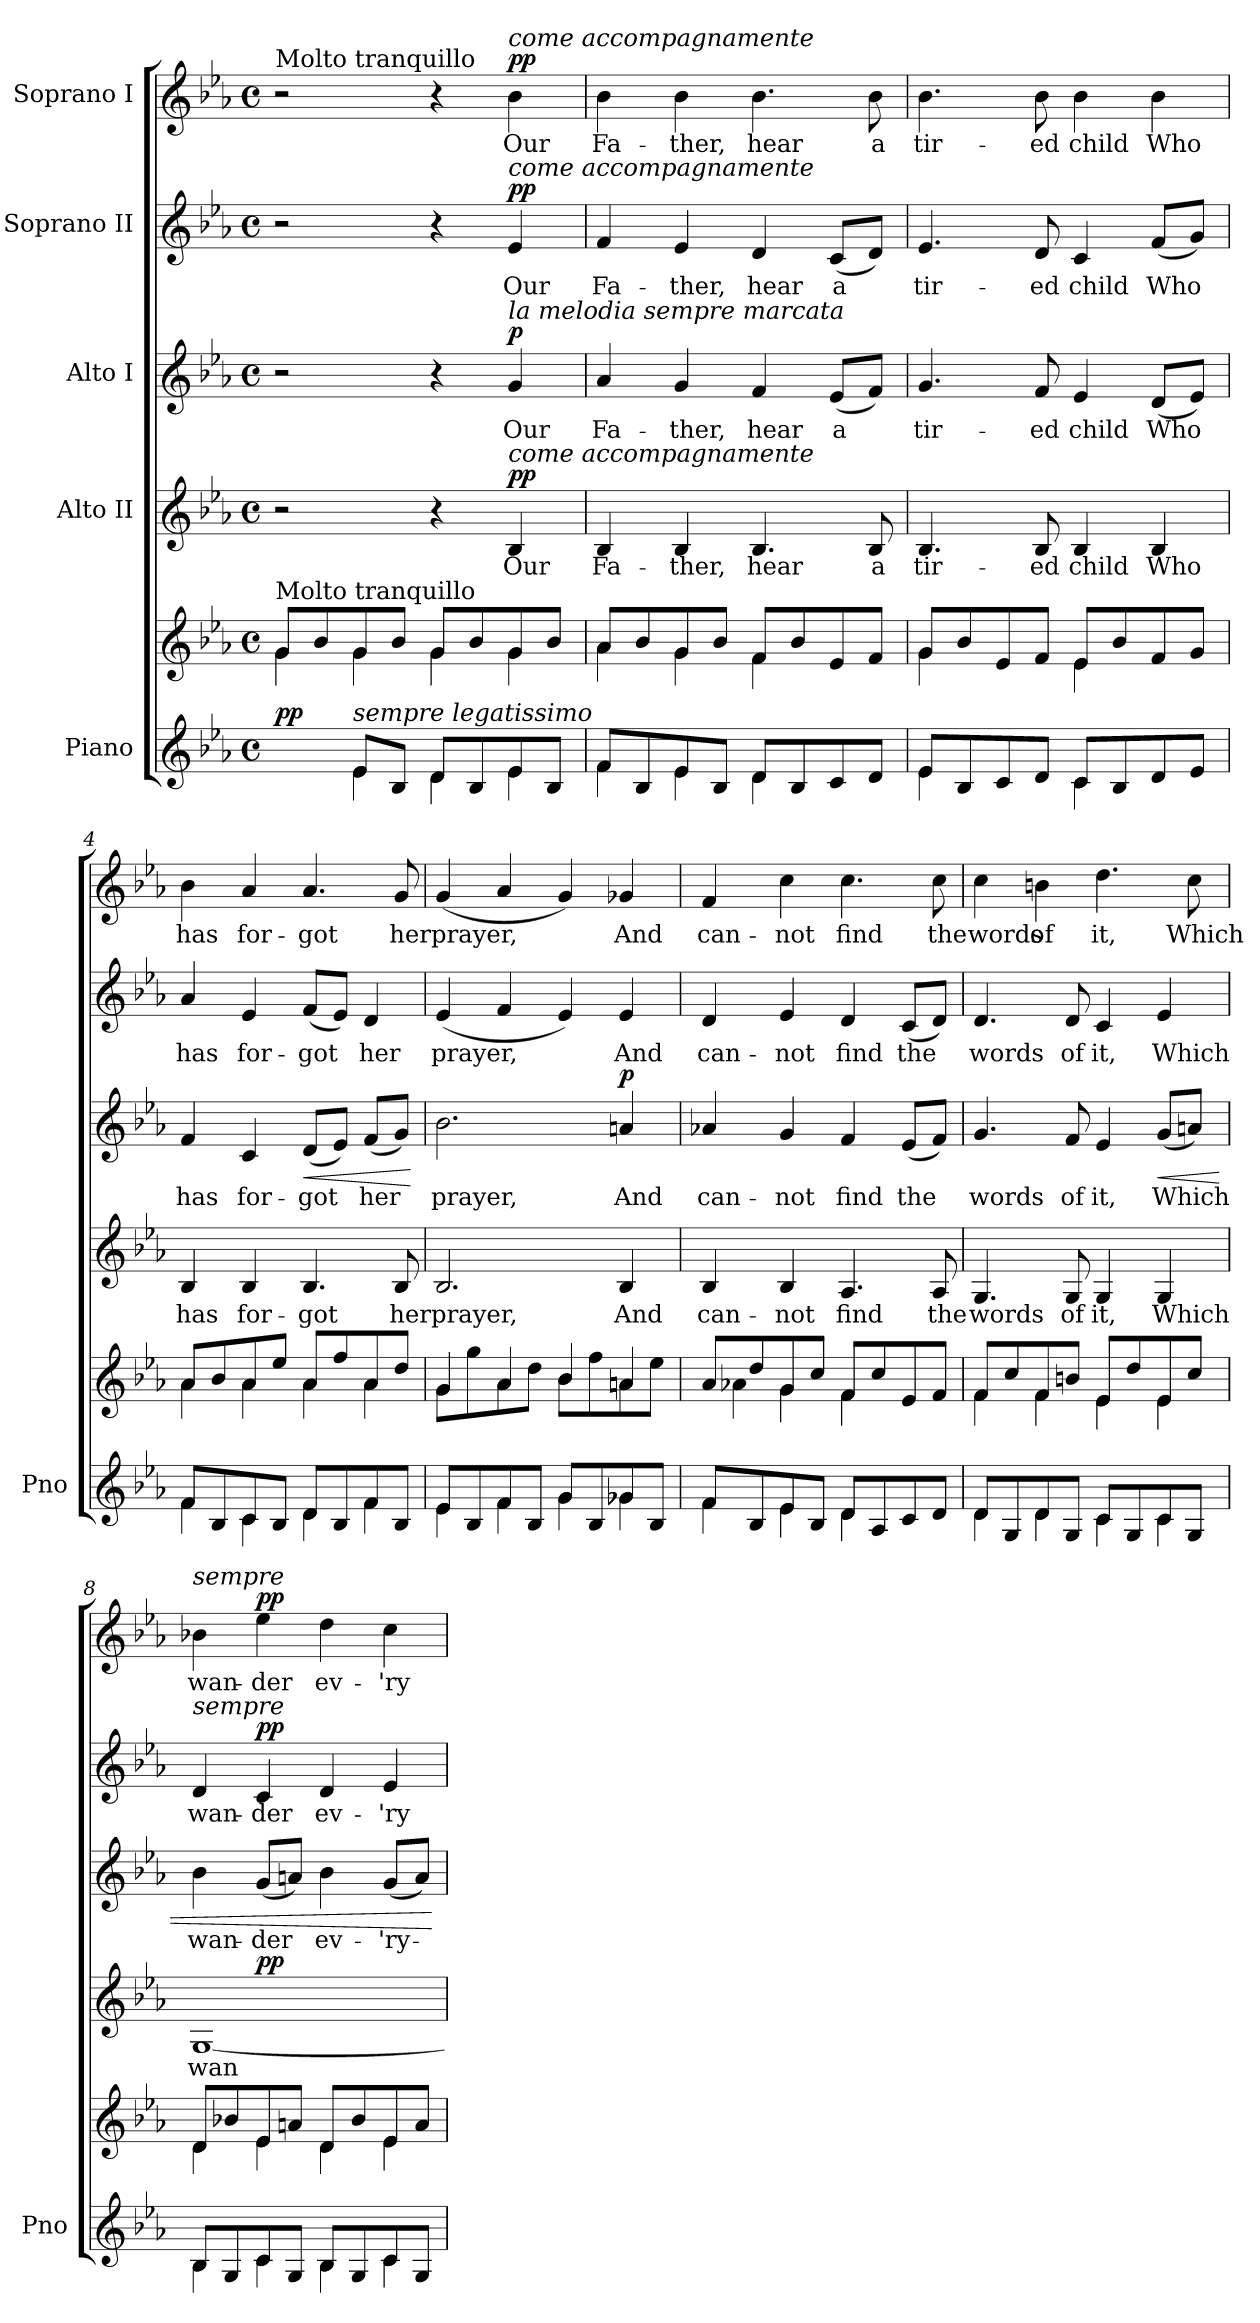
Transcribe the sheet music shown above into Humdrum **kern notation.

**kern	**kern	**dynam	**kern	**text	**dynam	**kern	**text	**dynam	**kern	**text	**dynam	**kern	**text	**dynam
*part5	*part5	*part5	*part4	*part4	*part4	*part3	*part3	*part3	*part2	*part2	*part2	*part1	*part1	*part1
*staff6	*staff5	*staff5/6	*staff4	*staff4	*staff4	*staff3	*staff3	*staff3	*staff2	*staff2	*staff2	*staff1	*staff1	*staff1
*I"Piano	*	*	*I"Alto II	*	*	*I"Alto I	*	*	*I"Soprano II	*	*	*I"Soprano I	*	*
*I'Pno	*	*	*	*	*	*	*	*	*	*	*	*	*	*
*clefG2	*clefG2	*	*clefG2	*	*	*clefG2	*	*	*clefG2	*	*	*clefG2	*	*
*k[b-e-a-]	*k[b-e-a-]	*	*k[b-e-a-]	*	*	*k[b-e-a-]	*	*	*k[b-e-a-]	*	*	*k[b-e-a-]	*	*
*E-:	*E-:	*	*E-:	*	*	*E-:	*	*	*E-:	*	*	*E-:	*	*
*M4/4	*M4/4	*	*M4/4	*	*	*M4/4	*	*	*M4/4	*	*	*M4/4	*	*
*met(c)	*met(c)	*	*met(c)	*	*	*met(c)	*	*	*met(c)	*	*	*met(c)	*	*
=1	=1	=1	=1	=1	=1	=1	=1	=1	=1	=1	=1	=1	=1	=1
*^	*^	*	*	*	*	*	*	*	*	*	*	*	*	*
!	!	!	!	!	!	!	!	!	!	!	!	!	!	!LO:TX:a:t=Molto tranquillo	!	!
!	!	!LO:TX:a:t=Molto tranquillo	!	!	!	!	!	!	!	!	!	!	!	!	!	!
!	!	!	!	!LO:DY:a=2	!	!	!	!	!	!	!	!	!	!	!	!
4ryy	4ryy	8g/L	4g\	pp	2r	.	.	2r	.	.	2r	.	.	2r	.	.
.	.	8b-/	.	.	.	.	.	.	.	.	.	.	.	.	.	.
!LO:TX:a:i:t=sempre legatissimo	!	!	!	!	!	!	!	!	!	!	!	!	!	!	!	!
8e-/L	4e-\	8g/	4g\	.	.	.	.	.	.	.	.	.	.	.	.	.
8B-/J	.	8b-/J	.	.	.	.	.	.	.	.	.	.	.	.	.	.
8d/L	4d\	8g/L	4g\	.	4r	.	.	4r	.	.	4r	.	.	4r	.	.
8B-/	.	8b-/	.	.	.	.	.	.	.	.	.	.	.	.	.	.
!	!	!	!	!	!	!	!	!	!	!	!	!	!	!LO:TX:a:i:t=come accompagnamente	!	!
!	!	!	!	!	!	!	!	!	!	!	!LO:TX:a:i:t=come accompagnamente	!	!	!	!	!
!	!	!	!	!	!	!	!	!LO:TX:a:i:t=la melodia sempre marcata	!	!	!	!	!	!	!	!
!	!	!	!	!	!LO:TX:a:i:t=come accompagnamente	!	!	!	!	!	!	!	!	!	!	!
!	!	!	!	!	!	!LO:LY:b	!LO:DY:a	!	!LO:LY:b	!LO:DY:a	!	!LO:LY:b	!LO:DY:a	!	!LO:LY:b	!LO:DY:a
8e-/	4e-\	8g/	4g\	.	4B-/	Our	pp	4g/	Our	p	4e-/	Our	pp	4b-\	Our	pp
8B-/J	.	8b-/J	.	.	.	.	.	.	.	.	.	.	.	.	.	.
=2	=2	=2	=2	=2	=2	=2	=2	=2	=2	=2	=2	=2	=2	=2	=2	=2
!	!	!	!	!	!	!LO:LY:b	!	!	!LO:LY:b	!	!	!LO:LY:b	!	!	!LO:LY:b	!
8f/L	4f\	8a-/L	4a-\	.	4B-/	Fa-	.	4a-/	Fa-	.	4f/	Fa-	.	4b-\	Fa-	.
8B-/	.	8b-/	.	.	.	.	.	.	.	.	.	.	.	.	.	.
!	!	!	!	!	!	!LO:LY:b	!	!	!LO:LY:b	!	!	!LO:LY:b	!	!	!LO:LY:b	!
8e-/	4e-\	8g/	4g\	.	4B-/	-ther,	.	4g/	-ther,	.	4e-/	-ther,	.	4b-\	-ther,	.
8B-/J	.	8b-/J	.	.	.	.	.	.	.	.	.	.	.	.	.	.
!	!	!	!	!	!	!LO:LY:b	!	!	!LO:LY:b	!	!	!LO:LY:b	!	!	!LO:LY:b	!
8d/L	4d\	8f/L	4f\	.	4.B-/	hear	.	4f/	hear	.	4d/	hear	.	4.b-\	hear	.
8B-/	.	8b-/	.	.	.	.	.	.	.	.	.	.	.	.	.	.
!	!	!	!	!	!	!	!	!	!LO:LY:b	!	!	!LO:LY:b	!	!	!	!
8c/	4ryy	8e-/	4ryy	.	.	.	.	(<8e-/L	a	.	(<8c/L	a	.	.	.	.
!	!	!	!	!	!	!LO:LY:b	!	!	!	!	!	!	!	!	!LO:LY:b	!
8d/J	.	8f/J	.	.	8B-/	a	.	8f/J)	.	.	8d/J)	.	.	8b-\	a	.
=3	=3	=3	=3	=3	=3	=3	=3	=3	=3	=3	=3	=3	=3	=3	=3	=3
!	!	!	!	!	!	!LO:LY:b	!	!	!LO:LY:b	!	!	!LO:LY:b	!	!	!LO:LY:b	!
8e-/L	4e-\	8g/L	4g\	.	4.B-/	tir-	.	4.g/	tir-	.	4.e-/	tir-	.	4.b-\	tir-	.
8B-/	.	8b-/	.	.	.	.	.	.	.	.	.	.	.	.	.	.
8c/	4ryy	8e-/	4ryy	.	.	.	.	.	.	.	.	.	.	.	.	.
!	!	!	!	!	!	!LO:LY:b	!	!	!LO:LY:b	!	!	!LO:LY:b	!	!	!LO:LY:b	!
8d/J	.	8f/J	.	.	8B-/	-ed	.	8f/	-ed	.	8d/	-ed	.	8b-\	-ed	.
!	!	!	!	!	!	!LO:LY:b	!	!	!LO:LY:b	!	!	!LO:LY:b	!	!	!LO:LY:b	!
8c/L	4c\	8e-/L	4e-\	.	4B-/	child	.	4e-/	child	.	4c/	child	.	4b-\	child	.
8B-/	.	8b-/	.	.	.	.	.	.	.	.	.	.	.	.	.	.
!	!	!	!	!	!	!LO:LY:b	!	!	!LO:LY:b	!	!	!LO:LY:b	!	!	!LO:LY:b	!
8d/	4ryy	8f/	4ryy	.	4B-/	Who	.	(<8d/L	Who	.	(<8f/L	Who	.	4b-\	Who	.
8e-/J	.	8g/J	.	.	.	.	.	8e-/J)	.	.	8g/J)	.	.	.	.	.
!!LO:LB:g=z
=4	=4	=4	=4	=4	=4	=4	=4	=4	=4	=4	=4	=4	=4	=4	=4	=4
!	!	!	!	!	!	!LO:LY:b	!	!	!LO:LY:b	!	!	!LO:LY:b	!	!	!LO:LY:b	!
8f/L	4f\	8a-/L	4a-\	.	4B-/	has	.	4f/	has	.	4a-/	has	.	4b-\	has	.
8B-/	.	8b-/	.	.	.	.	.	.	.	.	.	.	.	.	.	.
!	!	!	!	!	!	!LO:LY:b	!	!	!LO:LY:b	!	!	!LO:LY:b	!	!	!LO:LY:b	!
8c/	4c\	8a-/	4a-\	.	4B-/	for-	.	4c/	for-	.	4e-/	for-	.	4a-/	for-	.
8B-/J	.	8ee-/J	.	.	.	.	.	.	.	.	.	.	.	.	.	.
!	!	!	!	!	!	!LO:LY:b	!	!	!LO:LY:b	!LO:HP:b	!	!LO:LY:b	!	!	!LO:LY:b	!
8d/L	4d\	8a-/L	4a-\	.	4.B-/	- got	.	(<8d/L	- got	<	(<8f/L	- got	.	4.a-/	- got	.
8B-/	.	8ff/	.	.	.	.	.	8e-/J)	.	.	8e-/J)	.	.	.	.	.
!	!	!	!	!	!	!	!	!	!LO:LY:b	!	!	!LO:LY:b	!	!	!	!
8f/	4f\	8a-/	4a-\	.	.	.	.	(<8f/L	her	.	4d/	her	.	.	.	.
!	!	!	!	!	!	!LO:LY:b	!	!	!	!	!	!	!	!	!LO:LY:b	!
8B-/J	.	8dd/J	.	.	8B-/	her	.	8g/J)	.	.	.	.	.	8g/	her	.
*v	*v	*	*	*	*	*	*	*	*	*	*	*	*	*	*	*
*	*v	*v	*	*	*	*	*	*	*	*	*	*	*	*	*
.	.	.	.	.	.	.	.	[	.	.	.	.	.	.
=5	=5	=5	=5	=5	=5	=5	=5	=5	=5	=5	=5	=5	=5	=5
*^	*^	*	*	*	*	*	*	*	*	*	*	*	*	*
!	!	!	!	!	!	!LO:LY:b	!	!	!LO:LY:b	!	!	!LO:LY:b	!	!	!LO:LY:b	!
8e-/L	4e-\	4g/	8g\L	.	2.B-/	prayer,	.	2.b-\	prayer,	.	(<4e-/	prayer,	.	(<4g/	prayer,	.
8B-/	.	.	8gg\	.	.	.	.	.	.	.	.	.	.	.	.	.
8f/	4f\	4a-/	8a-\	.	.	.	.	.	.	.	4f/	.	.	4a-/	.	.
8B-/J	.	.	8dd\J	.	.	.	.	.	.	.	.	.	.	.	.	.
8g/L	4g\	4b-/	8b-\L	.	.	.	.	.	.	.	4e-/)	.	.	4g/)	.	.
8B-/	.	.	8ff\	.	.	.	.	.	.	.	.	.	.	.	.	.
!	!	!	!	!	!	!LO:LY:b	!	!	!LO:LY:b	!LO:DY:a	!	!LO:LY:b	!	!	!LO:LY:b	!
8g-/	4g-X\	4a/	8an\	.	4B-/	And	.	4an/	And	p	4e-/	And	.	4g-X/	And	.
8B-/J	.	.	8ee-\J	.	.	.	.	.	.	.	.	.	.	.	.	.
=6	=6	=6	=6	=6	=6	=6	=6	=6	=6	=6	=6	=6	=6	=6	=6	=6
!	!	!	!	!	!	!LO:LY:b	!	!	!LO:LY:b	!	!	!LO:LY:b	!	!	!LO:LY:b	!
8f/L	4f\	8a-/L	4a-X\	.	4B-/	can-	.	4a-X/	can-	.	4d/	can-	.	4f/	can-	.
8B-/	.	8dd/	.	.	.	.	.	.	.	.	.	.	.	.	.	.
!	!	!	!	!	!	!LO:LY:b	!	!	!LO:LY:b	!	!	!LO:LY:b	!	!	!LO:LY:b	!
8e-/	4e-\	8g/	4g\	.	4B-/	-not	.	4g/	-not	.	4e-/	-not	.	4cc\	-not	.
8B-/J	.	8cc/J	.	.	.	.	.	.	.	.	.	.	.	.	.	.
!	!	!	!	!	!	!LO:LY:b	!	!	!LO:LY:b	!	!	!LO:LY:b	!	!	!LO:LY:b	!
8d/L	4d\	8f/L	4f\	.	4.A-/	find	.	4f/	find	.	4d/	find	.	4.cc\	find	.
8A-/	.	8cc/	.	.	.	.	.	.	.	.	.	.	.	.	.	.
!	!	!	!	!	!	!	!	!	!LO:LY:b	!	!	!LO:LY:b	!	!	!	!
8c/	4ryy	8e-/	4ryy	.	.	.	.	(<8e-/L	the	.	(<8c/L	the	.	.	.	.
!	!	!	!	!	!	!LO:LY:b	!	!	!	!	!	!	!	!	!LO:LY:b	!
8d/J	.	8f/J	.	.	8A-/	the	.	8f/J)	.	.	8d/J)	.	.	8cc\	the	.
=7	=7	=7	=7	=7	=7	=7	=7	=7	=7	=7	=7	=7	=7	=7	=7	=7
!	!	!	!	!	!	!LO:LY:b	!	!	!LO:LY:b	!	!	!LO:LY:b	!	!	!LO:LY:b	!
8d/L	4d\	8f/L	4f\	.	4.G/	words	.	4.g/	words	.	4.d/	words	.	4cc\	words	.
8G/	.	8cc/	.	.	.	.	.	.	.	.	.	.	.	.	.	.
!	!	!	!	!	!	!	!	!	!	!	!	!	!	!	!LO:LY:b	!
8d/	4d\	8f/	4f\	.	.	.	.	.	.	.	.	.	.	4bn\	of	.
!	!	!	!	!	!	!LO:LY:b	!	!	!LO:LY:b	!	!	!LO:LY:b	!	!	!	!
8G/J	.	8bn/J	.	.	8G/	of	.	8f/	of	.	8d/	of	.	.	.	.
!	!	!	!	!	!	!LO:LY:b	!	!	!LO:LY:b	!	!	!LO:LY:b	!	!	!LO:LY:b	!
8c/L	4c\	8e-/L	4e-\	.	4G/	it,	.	4e-/	it,	.	4c/	it,	.	4.dd\	it,	.
8G/	.	8dd/	.	.	.	.	.	.	.	.	.	.	.	.	.	.
!	!	!	!	!	!	!LO:LY:b	!	!	!LO:LY:b	!LO:HP:b	!	!LO:LY:b	!	!	!	!
8c/	4c\	8e-/	4e-\	.	4G/	Which	.	(<8g/L	Which	<	4e-/	Which	.	.	.	.
!	!	!	!	!	!	!	!	!	!	!	!	!	!	!	!LO:LY:b	!
8G/J	.	8cc/J	.	.	.	.	.	8an/J)	.	.	.	.	.	8cc\	Which	.
!!LO:PB:g=z
=8	=8	=8	=8	=8	=8	=8	=8	=8	=8	=8	=8	=8	=8	=8	=8	=8
!	!	!	!	!	!	!	!	!	!	!	!	!	!	!LO:TX:a:i:t=sempre	!	!
!	!	!	!	!	!	!	!	!	!	!	!LO:TX:a:i:t=sempre	!	!	!	!	!
!	!	!	!	!	!LO:TX:a:i:t=sempre	!	!	!	!	!	!	!	!	!	!	!
!	!	!	!	!	!	!LO:LY:b	!	!	!LO:LY:b	!	!	!LO:LY:b	!	!	!LO:LY:b	!
*	*	*	*	*	*^	*	*	*	*	*	*	*	*	*	*	*
8B-/L	4B-\	8d/L	4d\	.	[<1G	4ryy	wan-	.	4b-\	wan-	.	4d/	wan-	.	4b-X\	wan-	.
8G/	.	8b-X/	.	.	.	.	.	.	.	.	.	.	.	.	.	.	.
!	!	!	!	!	!	!	!	!LO:DY:a	!	!LO:LY:b	!	!	!LO:LY:b	!LO:DY:a	!	!LO:LY:b	!LO:DY:a
8c/	4c\	8e-/	4e-\	.	.	2.ryy	.	pp	(<8g/L	-der	.	4c/	-der	pp	4ee-\	-der	pp
8G/J	.	8an/J	.	.	.	.	.	.	8an/J)	.	.	.	.	.	.	.	.
!	!	!	!	!	!	!	!	!	!	!LO:LY:b	!	!	!LO:LY:b	!	!	!LO:LY:b	!
8B-/L	4B-\	8d/L	4d\	.	.	.	.	.	4b-\	ev-	.	4d/	ev-	.	4dd\	ev-	.
8G/	.	8b-/	.	.	.	.	.	.	.	.	.	.	.	.	.	.	.
!	!	!	!	!	!	!	!	!	!	!LO:LY:b	!	!	!LO:LY:b	!	!	!LO:LY:b	!
8c/	4c\	8e-/	4e-\	.	.	.	.	.	(<8g/L	-'ry-	.	4e-/	-'ry-	.	4cc\	-'ry-	.
8G/J	.	8a/J	.	.	.	.	.	.	8a/J)	.	.	.	.	.	.	.	.
*v	*v	*	*	*	*	*	*	*	*	*	*	*	*	*	*	*	*
*	*v	*v	*	*	*	*	*	*	*	*	*	*	*	*	*	*
.	.	.	.	.	.	.	.	.	[	.	.	.	.	.	.
*	*	*	*v	*v	*	*	*	*	*	*	*	*	*	*	*
=	=	=	=	=	=	=	=	=	=	=	=	=	=	=
*-	*-	*-	*-	*-	*-	*-	*-	*-	*-	*-	*-	*-	*-	*-
